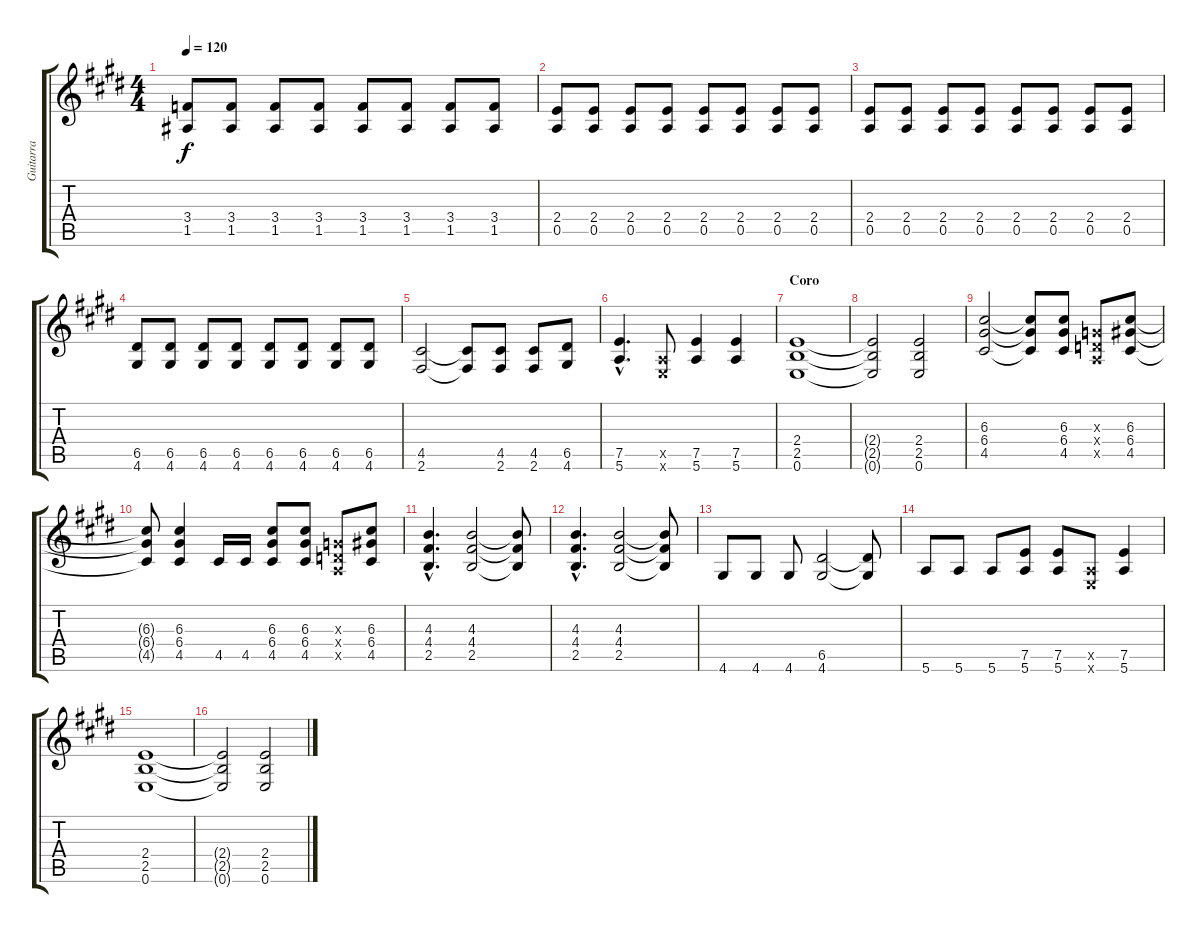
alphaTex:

\track ("Guitarra" "Guitarra") {instrument distortionguitar}
\staff {score tabs}
\tuning (E4 B3 G3 D3 A2 E2) {hide}
\ts (4 4)
\tempo 120
\clef g2
\ks e
(3.4 1.5).8{dy f} (3.4 1.5).8 (3.4 1.5).8 (3.4 1.5).8 (3.4 1.5).8 (3.4 1.5).8 (3.4 1.5).8 (3.4 1.5).8 |
(2.4 0.5).8 (2.4 0.5).8 (2.4 0.5).8 (2.4 0.5).8 (2.4 0.5).8 (2.4 0.5).8 (2.4 0.5).8 (2.4 0.5).8 |
(2.4 0.5).8 (2.4 0.5).8 (2.4 0.5).8 (2.4 0.5).8 (2.4 0.5).8 (2.4 0.5).8 (2.4 0.5).8 (2.4 0.5).8 |
(6.5 4.6).8 (6.5 4.6).8 (6.5 4.6).8 (6.5 4.6).8 (6.5 4.6).8 (6.5 4.6).8 (6.5 4.6).8 (6.5 4.6).8 |
(4.5 2.6).2 (4.5{t} 2.6{t}).8 (4.5 2.6).8 (4.5 2.6).8 (6.5 4.6).8 |
(7.5{hac} 5.6{hac}).4{d} (0.5{x} 0.6{x}).8 (7.5 5.6).4 (7.5 5.6).4 |
\section ("" "Coro")
(2.4 2.5 0.6).1{instrument distortionguitar} |
(2.4{t} 2.5{t} 0.6{t}).2 (2.4 2.5 0.6).2 |
(6.3 6.4 4.5).2 (6.3{t} 6.4{t} 4.5{t}).8 (6.3 6.4 4.5).8 (0.3{x} 0.4{x} 0.5{x}).8 (6.3 6.4 4.5).8 |
(6.3{t} 6.4{t} 4.5{t}).8 (6.3 6.4 4.5).4 4.5.16 4.5.16 (6.3 6.4 4.5).8 (6.3 6.4 4.5).8 (0.3{x} 0.4{x} 0.5{x}).8 (6.3 6.4 4.5).8 |
(4.3{hac} 4.4{hac} 2.5{hac}).4{d} (4.3 4.4 2.5).2 (4.3{t} 4.4{t} 2.5{t}).8 |
(4.3{hac} 4.4{hac} 2.5{hac}).4{d} (4.3 4.4 2.5).2 (4.3{t} 4.4{t} 2.5{t}).8 |
4.6.8 4.6.8 4.6.8 (6.5 4.6).2 (6.5{t} 4.6{t}).8 |
5.6.8 5.6.8 5.6.8 (7.5 5.6).8 (7.5 5.6).8 (0.5{x} 0.6{x}).8 (7.5 5.6).4 |
(2.4 2.5 0.6).1{instrument distortionguitar} |
(2.4{t} 2.5{t} 0.6{t}).2 (2.4 2.5 0.6).2
